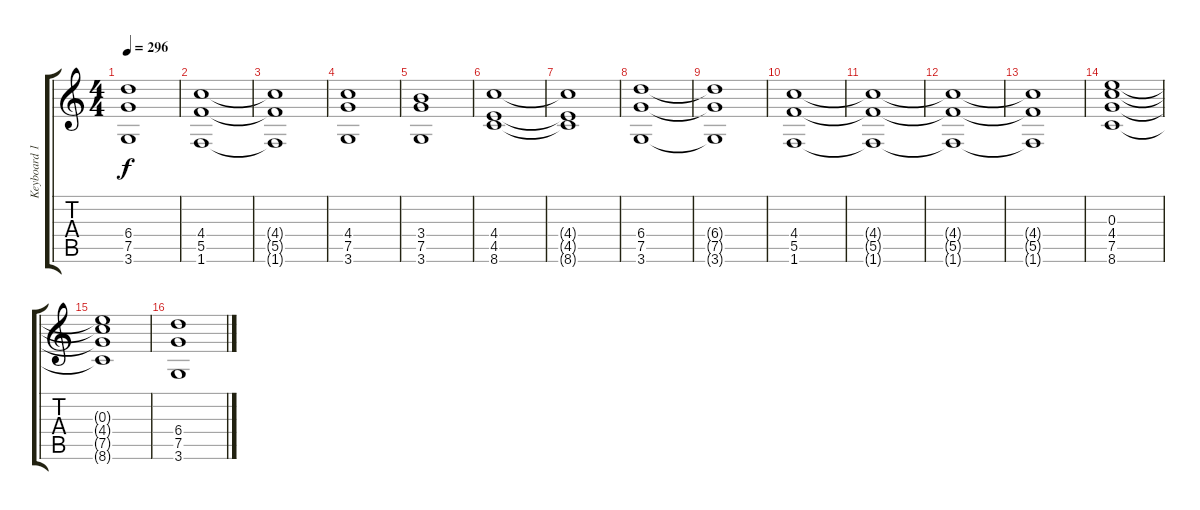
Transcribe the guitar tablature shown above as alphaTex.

\track ("Keyboard 1 Andre Matos" "Keyboard 1") {instrument stringensemble1}
\staff {score tabs}
\tuning (A6 C6 E5 Ab4 C4 E3) {hide}
\ts (4 4)
\tempo 296
\clef g2
\ks c
(6.4{t} 7.5{t} 3.6{t}).1{dy f} |
(4.4 5.5 1.6).1 |
(4.4{t} 5.5{t} 1.6{t}).1 |
(4.4 7.5 3.6).1 |
(3.4 7.5 3.6).1 |
(4.4 4.5 8.6).1 |
(4.4{t} 4.5{t} 8.6{t}).1 |
(6.4 7.5 3.6).1 |
(6.4{t} 7.5{t} 3.6{t}).1 |
(4.4 5.5 1.6).1 |
(4.4{t} 5.5{t} 1.6{t}).1 |
(4.4{t} 5.5{t} 1.6{t}).1 |
(4.4{t} 5.5{t} 1.6{t}).1 |
(0.3 4.4 7.5 8.6).1 |
(0.3{t} 4.4{t} 7.5{t} 8.6{t}).1 |
(6.4 7.5 3.6).1
